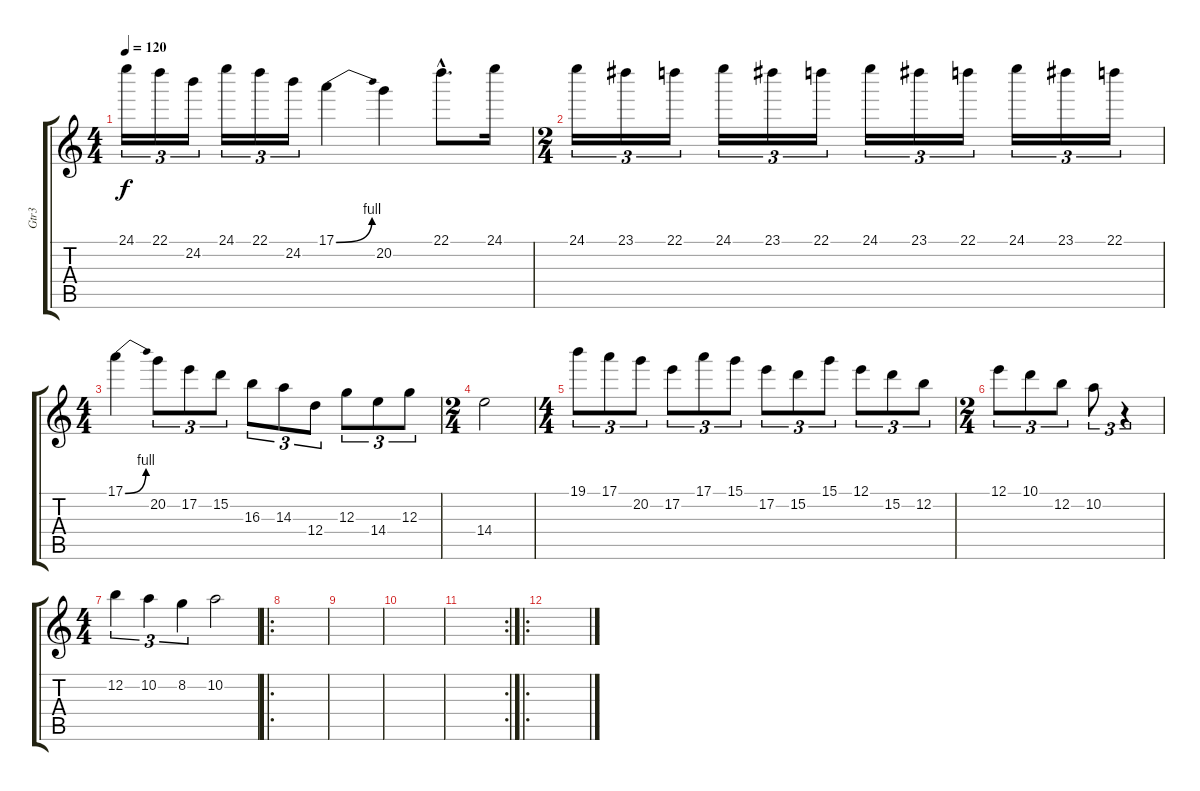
\track ("Gtr3" "Gtr3") {instrument distortionguitar}
\staff {score tabs}
\tuning (E4 B3 G3 D3 A2 E2) {hide}
\ts (4 4)
\tempo 120
\clef g2
\ks c
24.1.16{tu (3 2) dy f} 22.1.16{tu (3 2)} 24.2.16{tu (3 2)} 24.1.16{tu (3 2)} 22.1.16{tu (3 2)} 24.2.16{tu (3 2)} 17.1{be (bend 0 0 60 4)}.4 20.2.4 22.1{hac}.8{d} 24.1.16 |
\ts (2 4)
24.1.16{tu (3 2)} 23.1.16{tu (3 2)} 22.1.16{tu (3 2)} 24.1.16{tu (3 2)} 23.1.16{tu (3 2)} 22.1.16{tu (3 2)} 24.1.16{tu (3 2)} 23.1.16{tu (3 2)} 22.1.16{tu (3 2)} 24.1.16{tu (3 2)} 23.1.16{tu (3 2)} 22.1.16{tu (3 2)} |
\ts (4 4)
17.1{be (bend 0 0 60 4)}.4 20.2.8{tu (3 2)} 17.2.8{tu (3 2)} 15.2.8{tu (3 2)} 16.3.8{tu (3 2)} 14.3.8{tu (3 2)} 12.4.8{tu (3 2)} 12.3.8{tu (3 2)} 14.4.8{tu (3 2)} 12.3.8{tu (3 2)} |
\ts (2 4)
14.4.2 |
\ts (4 4)
19.1.8{tu (3 2)} 17.1.8{tu (3 2)} 20.2.8{tu (3 2)} 17.2.8{tu (3 2)} 17.1.8{tu (3 2)} 15.1.8{tu (3 2)} 17.2.8{tu (3 2)} 15.2.8{tu (3 2)} 15.1.8{tu (3 2)} 12.1.8{tu (3 2)} 15.2.8{tu (3 2)} 12.2.8{tu (3 2)} |
\ts (2 4)
12.1.8{tu (3 2)} 10.1.8{tu (3 2)} 12.2.8{tu (3 2)} 10.2.8{tu (3 2)} r.4{tu (3 2)} |
\ts (4 4)
12.2.4{tu (3 2)} 10.2.4{tu (3 2)} 8.2.4{tu (3 2)} 10.2.2 |
\ro
|
|
|
\rc 2
|
\ro
